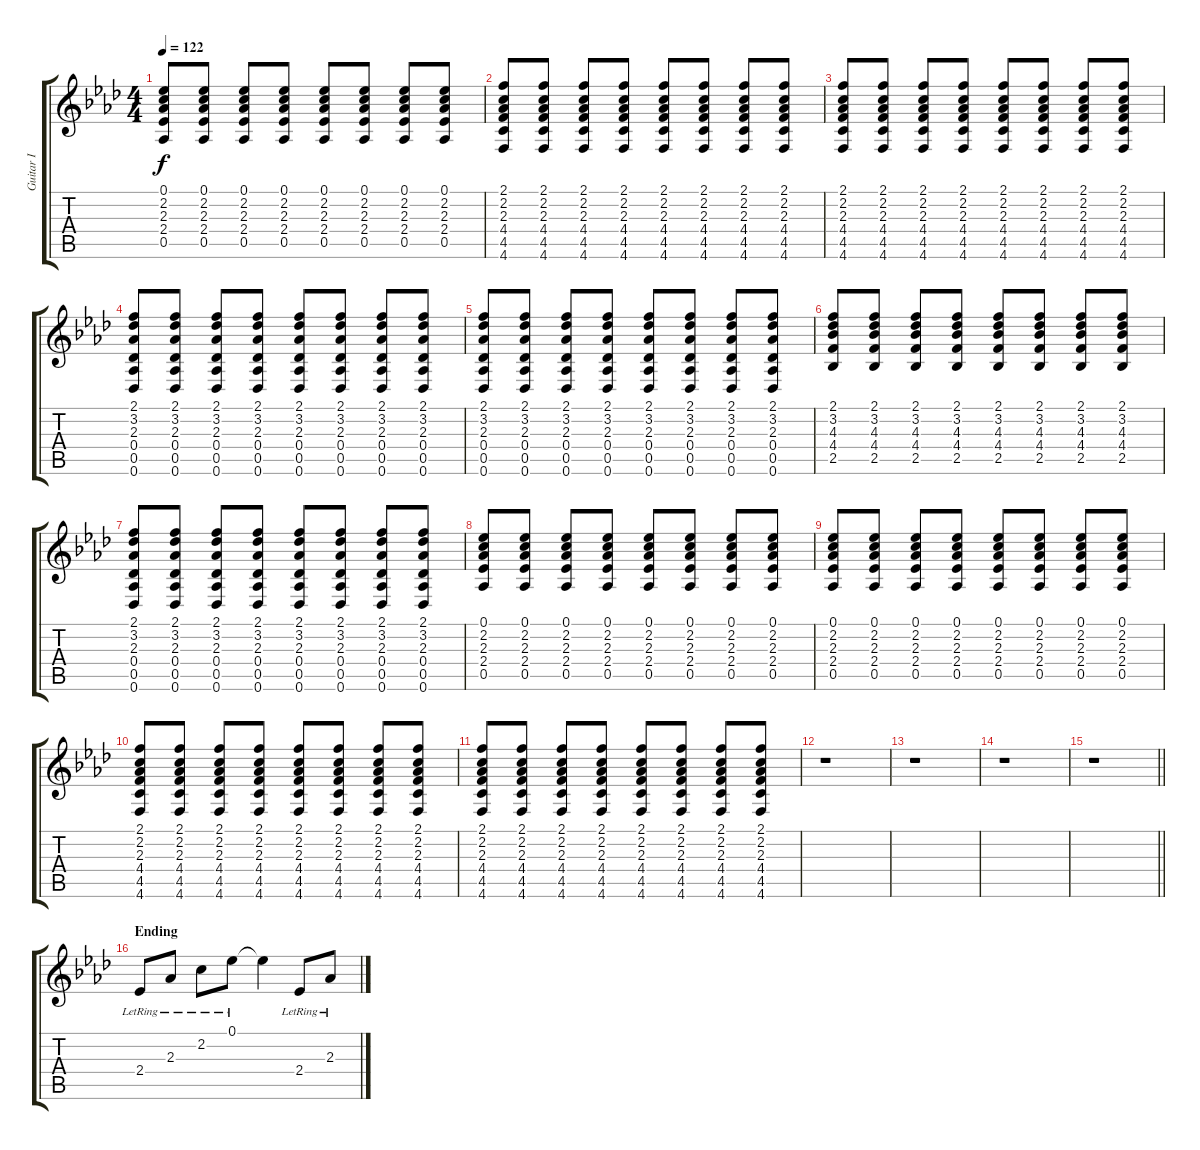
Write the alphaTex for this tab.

\track ("Guitar I" "Guitar I") {instrument electricguitarclean}
\staff {score tabs}
\tuning (Eb4 Bb3 Gb3 Db3 Ab2 Db2) {hide}
\ts (4 4)
\tempo 122
\clef g2
\ks ab
(0.1 2.2 2.3 2.4 0.5).8{dy f} (0.1 2.2 2.3 2.4 0.5).8 (0.1 2.2 2.3 2.4 0.5).8 (0.1 2.2 2.3 2.4 0.5).8 (0.1 2.2 2.3 2.4 0.5).8 (0.1 2.2 2.3 2.4 0.5).8 (0.1 2.2 2.3 2.4 0.5).8 (0.1 2.2 2.3 2.4 0.5).8 |
(2.1 2.2 2.3 4.4 4.5 4.6).8 (2.1 2.2 2.3 4.4 4.5 4.6).8 (2.1 2.2 2.3 4.4 4.5 4.6).8 (2.1 2.2 2.3 4.4 4.5 4.6).8 (2.1 2.2 2.3 4.4 4.5 4.6).8 (2.1 2.2 2.3 4.4 4.5 4.6).8 (2.1 2.2 2.3 4.4 4.5 4.6).8 (2.1 2.2 2.3 4.4 4.5 4.6).8 |
(2.1 2.2 2.3 4.4 4.5 4.6).8 (2.1 2.2 2.3 4.4 4.5 4.6).8 (2.1 2.2 2.3 4.4 4.5 4.6).8 (2.1 2.2 2.3 4.4 4.5 4.6).8 (2.1 2.2 2.3 4.4 4.5 4.6).8 (2.1 2.2 2.3 4.4 4.5 4.6).8 (2.1 2.2 2.3 4.4 4.5 4.6).8 (2.1 2.2 2.3 4.4 4.5 4.6).8 |
(2.1 3.2 2.3 0.4 0.5 0.6).8 (2.1 3.2 2.3 0.4 0.5 0.6).8 (2.1 3.2 2.3 0.4 0.5 0.6).8 (2.1 3.2 2.3 0.4 0.5 0.6).8 (2.1 3.2 2.3 0.4 0.5 0.6).8 (2.1 3.2 2.3 0.4 0.5 0.6).8 (2.1 3.2 2.3 0.4 0.5 0.6).8 (2.1 3.2 2.3 0.4 0.5 0.6).8 |
(2.1 3.2 2.3 0.4 0.5 0.6).8 (2.1 3.2 2.3 0.4 0.5 0.6).8 (2.1 3.2 2.3 0.4 0.5 0.6).8 (2.1 3.2 2.3 0.4 0.5 0.6).8 (2.1 3.2 2.3 0.4 0.5 0.6).8 (2.1 3.2 2.3 0.4 0.5 0.6).8 (2.1 3.2 2.3 0.4 0.5 0.6).8 (2.1 3.2 2.3 0.4 0.5 0.6).8 |
(2.1 3.2 4.3 4.4 2.5).8 (2.1 3.2 4.3 4.4 2.5).8 (2.1 3.2 4.3 4.4 2.5).8 (2.1 3.2 4.3 4.4 2.5).8 (2.1 3.2 4.3 4.4 2.5).8 (2.1 3.2 4.3 4.4 2.5).8 (2.1 3.2 4.3 4.4 2.5).8 (2.1 3.2 4.3 4.4 2.5).8 |
(2.1 3.2 2.3 0.4 0.5 0.6).8 (2.1 3.2 2.3 0.4 0.5 0.6).8 (2.1 3.2 2.3 0.4 0.5 0.6).8 (2.1 3.2 2.3 0.4 0.5 0.6).8 (2.1 3.2 2.3 0.4 0.5 0.6).8 (2.1 3.2 2.3 0.4 0.5 0.6).8 (2.1 3.2 2.3 0.4 0.5 0.6).8 (2.1 3.2 2.3 0.4 0.5 0.6).8 |
(0.1 2.2 2.3 2.4 0.5).8 (0.1 2.2 2.3 2.4 0.5).8 (0.1 2.2 2.3 2.4 0.5).8 (0.1 2.2 2.3 2.4 0.5).8 (0.1 2.2 2.3 2.4 0.5).8 (0.1 2.2 2.3 2.4 0.5).8 (0.1 2.2 2.3 2.4 0.5).8 (0.1 2.2 2.3 2.4 0.5).8 |
(0.1 2.2 2.3 2.4 0.5).8 (0.1 2.2 2.3 2.4 0.5).8 (0.1 2.2 2.3 2.4 0.5).8 (0.1 2.2 2.3 2.4 0.5).8 (0.1 2.2 2.3 2.4 0.5).8 (0.1 2.2 2.3 2.4 0.5).8 (0.1 2.2 2.3 2.4 0.5).8 (0.1 2.2 2.3 2.4 0.5).8 |
(2.1 2.2 2.3 4.4 4.5 4.6).8 (2.1 2.2 2.3 4.4 4.5 4.6).8 (2.1 2.2 2.3 4.4 4.5 4.6).8 (2.1 2.2 2.3 4.4 4.5 4.6).8 (2.1 2.2 2.3 4.4 4.5 4.6).8 (2.1 2.2 2.3 4.4 4.5 4.6).8 (2.1 2.2 2.3 4.4 4.5 4.6).8 (2.1 2.2 2.3 4.4 4.5 4.6).8 |
(2.1 2.2 2.3 4.4 4.5 4.6).8 (2.1 2.2 2.3 4.4 4.5 4.6).8 (2.1 2.2 2.3 4.4 4.5 4.6).8 (2.1 2.2 2.3 4.4 4.5 4.6).8 (2.1 2.2 2.3 4.4 4.5 4.6).8 (2.1 2.2 2.3 4.4 4.5 4.6).8 (2.1 2.2 2.3 4.4 4.5 4.6).8 (2.1 2.2 2.3 4.4 4.5 4.6).8 |
r.1 |
r.1 |
r.1 |
\barLineRight lightlight
r.1 |
\section ("" "Ending")
2.4{lr}.8 2.3{lr}.8 2.2{lr}.8 0.1{lr}.8 0.1{t}.4 2.4{lr}.8 2.3{lr}.8
